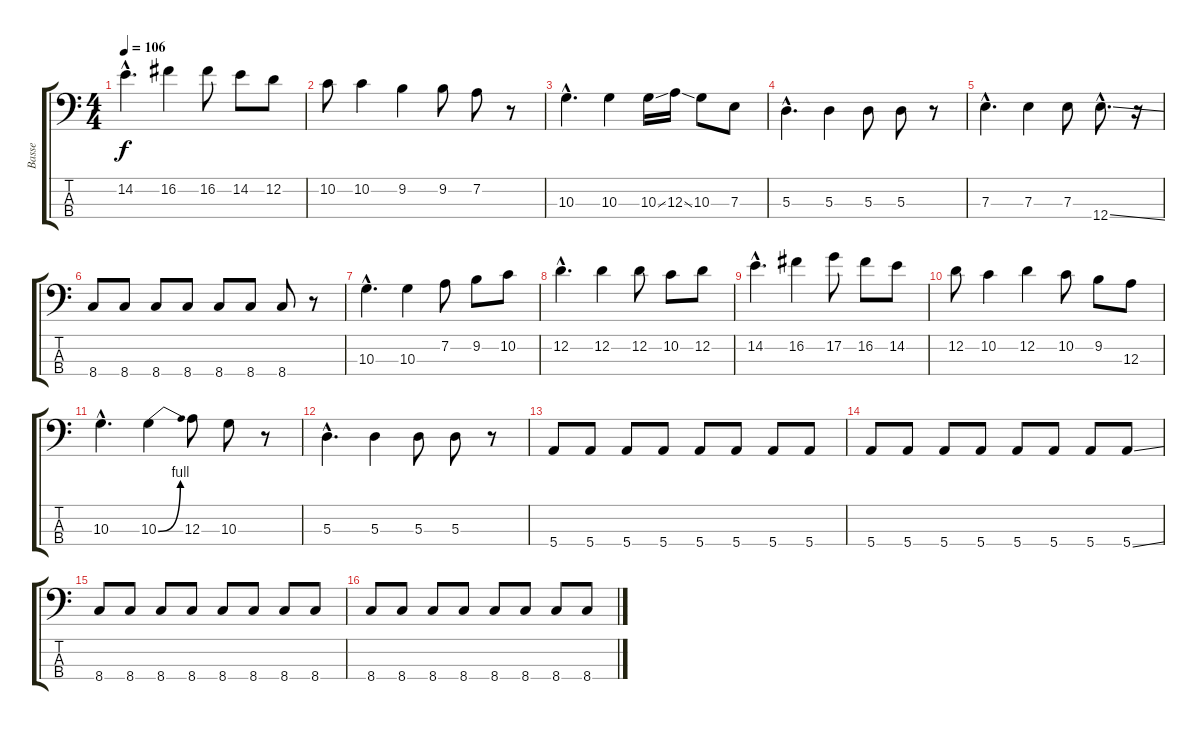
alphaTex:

\track ("Basse" "Basse") {instrument electricbassfinger}
\staff {score tabs}
\tuning (G2 D2 A1 E1) {hide}
\ts (4 4)
\tempo 106
\clef f4
\ks c
14.2{hac}.4{d dy f} 16.2.4 16.2.8 14.2.8 12.2.8 |
10.2.8 10.2.4 9.2.4 9.2.8 7.2.8 r.8 |
10.3{hac}.4{d} 10.3.4 10.3{ss}.16 12.3{ss}.16 10.3.8 7.3.8 |
5.3{hac}.4{d} 5.3.4 5.3.8 5.3.8 r.8 |
7.3{hac}.4{d} 7.3.4 7.3.8 12.4{ss hac}.8{d} r.16 |
8.4.8 8.4.8 8.4.8 8.4.8 8.4.8 8.4.8 8.4.8 r.8 |
10.3{hac}.4{d} 10.3.4 7.2.8 9.2.8 10.2.8 |
12.2{hac}.4{d} 12.2.4 12.2.8 10.2.8 12.2.8 |
14.2{hac}.4{d} 16.2.4 17.2.8 16.2.8 14.2.8 |
12.2.8 10.2.4 12.2.4 10.2.8 9.2.8 12.3.8 |
10.3{hac}.4{d} 10.3{be (bend 0 0 60 4)}.4 12.3.8 10.3.8 r.8 |
5.3{hac}.4{d} 5.3.4 5.3.8 5.3.8 r.8 |
5.4.8 5.4.8 5.4.8 5.4.8 5.4.8 5.4.8 5.4.8 5.4.8 |
5.4.8 5.4.8 5.4.8 5.4.8 5.4.8 5.4.8 5.4.8 5.4{ss}.8 |
8.4.8 8.4.8 8.4.8 8.4.8 8.4.8 8.4.8 8.4.8 8.4.8 |
8.4.8 8.4.8 8.4.8 8.4.8 8.4.8 8.4.8 8.4.8 8.4.8
